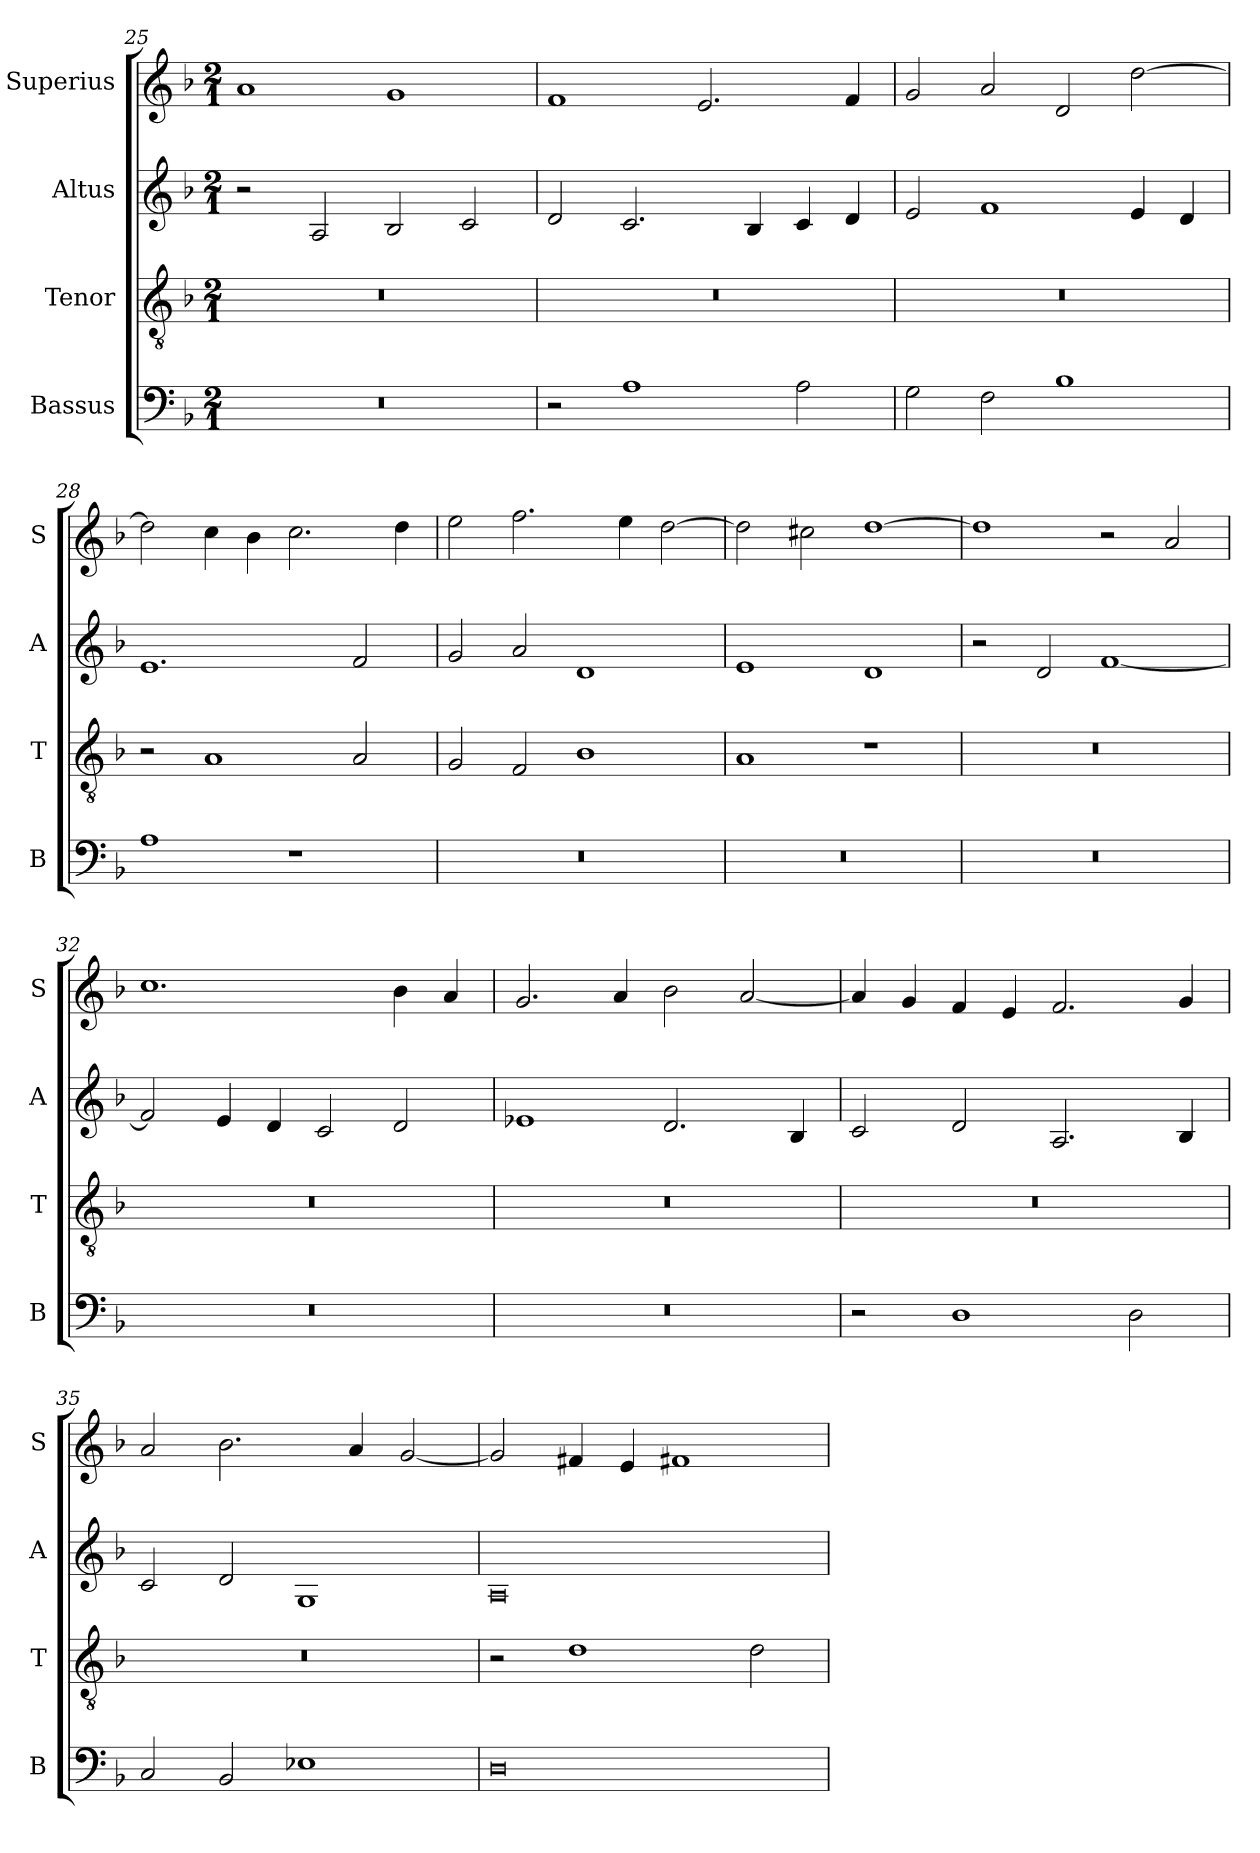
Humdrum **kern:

**kern	**kern	**kern	**kern
*part4	*part3	*part2	*part1
*staff4	*staff3	*staff2	*staff1
*I"Bassus	*I"Tenor	*I"Altus	*I"Superius
*I'B	*I'T	*I'A	*I'S
*clefF4	*clefGv2	*clefG2	*clefG2
*k[b-]	*k[b-]	*k[b-]	*k[b-]
*F:	*F:	*F:	*F:
*M2/1	*M2/1	*M2/1	*M2/1
=25	=25	=25	=25
0r	0r	2r	1a
.	.	2A	.
.	.	2B-	1g
.	.	2c	.
=26	=26	=26	=26
2r	0r	2d	1f
1A	.	2.c	.
.	.	.	2.e
.	.	4B-	.
2A	.	4c	.
.	.	4d	4f
=27	=27	=27	=27
2G	0r	2e	2g
2F	.	1f	2a
1B-	.	.	2d
.	.	4e	[2dd
.	.	4d	.
=28	=28	=28	=28
1A	2r	1.e	2dd]
.	1A	.	4cc
.	.	.	4b-
1r	.	.	2.cc
.	2A	2f	.
.	.	.	4dd
=29	=29	=29	=29
0r	2G	2g	2ee
.	2F	2a	2.ff
.	1B-	1d	.
.	.	.	4ee
.	.	.	[2dd
=30	=30	=30	=30
0r	1A	1e	2dd]
.	.	.	2cc#X
.	1r	1d	[1dd
=31	=31	=31	=31
0r	0r	2r	1dd]
.	.	2d	.
.	.	[1f	2r
.	.	.	2a
=32	=32	=32	=32
0r	0r	2f]	1.cc
.	.	4e	.
.	.	4d	.
.	.	2c	.
.	.	2d	4b-
.	.	.	4a
=33	=33	=33	=33
0r	0r	1e-X	2.g
.	.	.	4a
.	.	2.d	2b-
.	.	.	[2a
.	.	4B-	.
=34	=34	=34	=34
2r	0r	2c	4a]
.	.	.	4g
1D	.	2d	4f
.	.	.	4e
.	.	2.A	2.f
2D	.	.	.
.	.	4B-	4g
=35	=35	=35	=35
2C	0r	2c	2a
2BB-	.	2d	2.b-
1E-X	.	1G	.
.	.	.	4a
.	.	.	[2g
=36	=36	=36	=36
0D	2r	0A	2g]
.	1d	.	4f#X
.	.	.	4e
.	.	.	1f#X
.	2d	.	.
=	=	=	=
*-	*-	*-	*-
